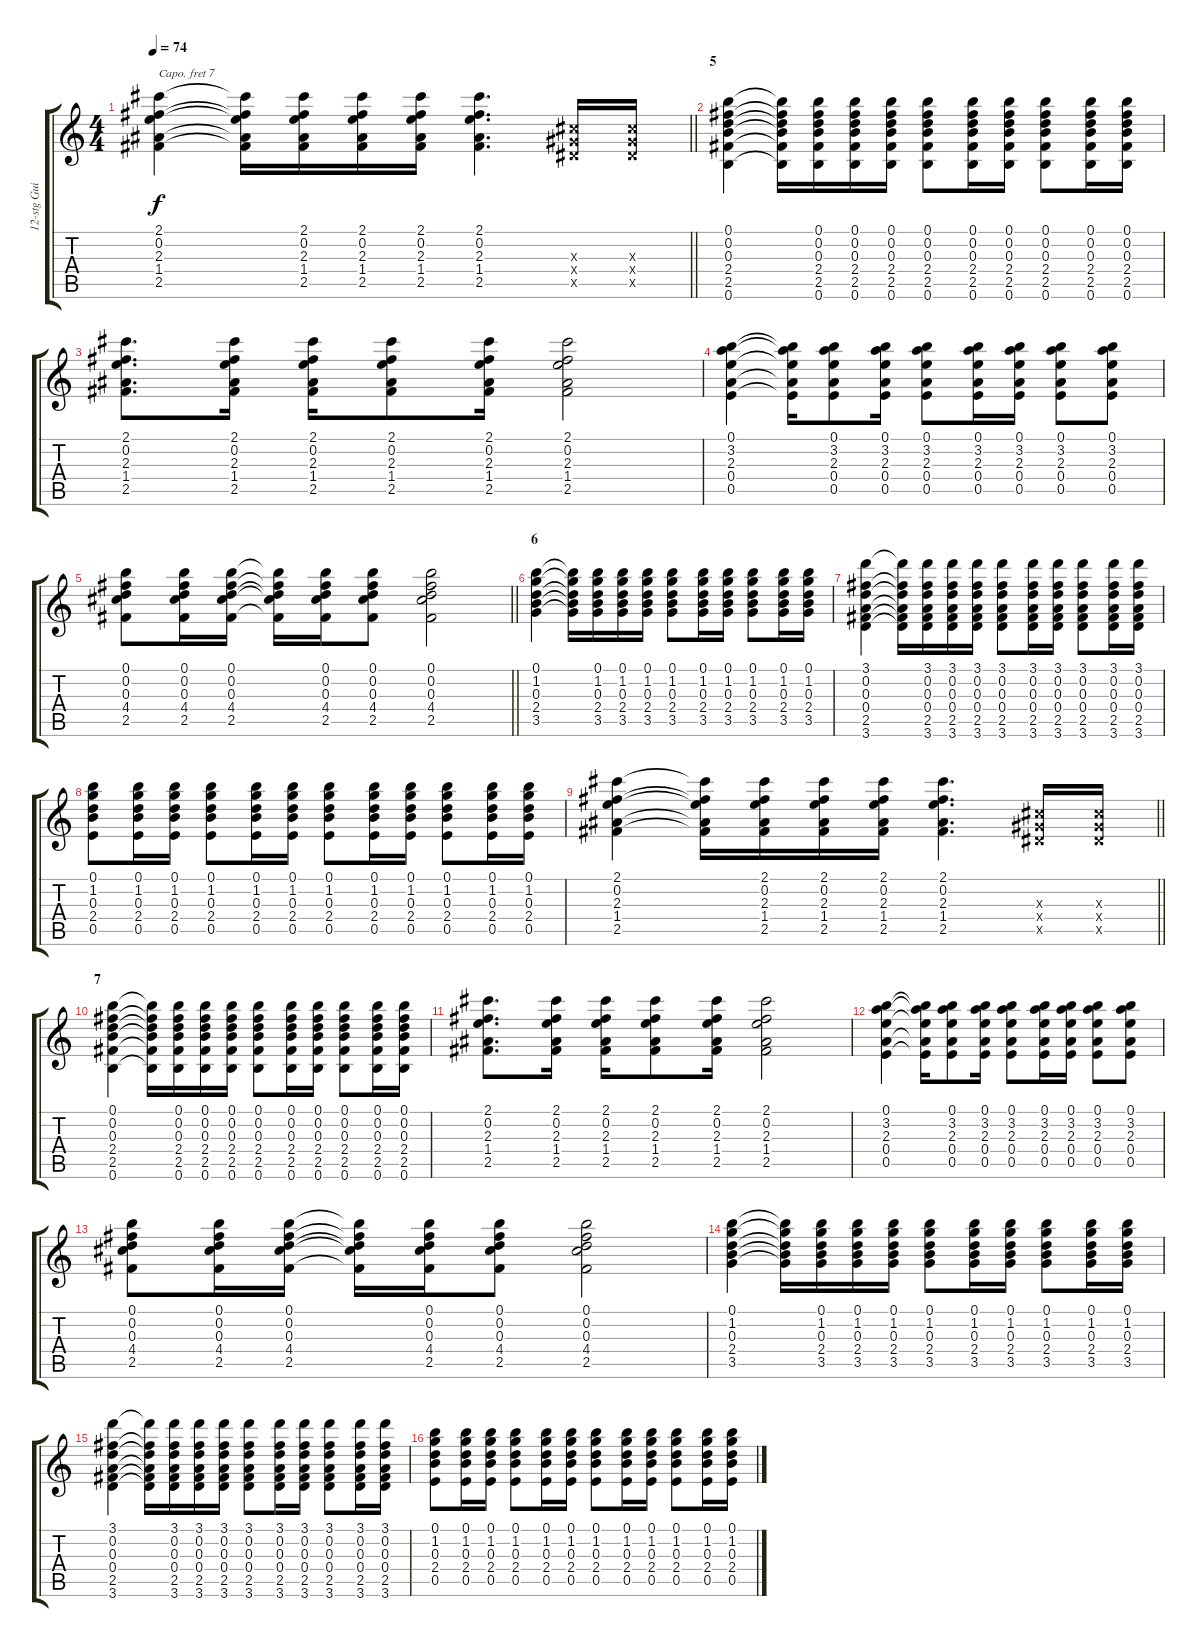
\track ("12-stg Guitar (1)" "12-stg Gui") {instrument acousticguitarsteel}
\staff {score tabs}
\capo 7
\tuning (E4 B3 G3 D3 A2 E2) {hide}
\ts (4 4)
\tempo 74
\clef g2
\barLineRight lightlight
\ks c
(2.1 0.2 2.3 1.4 2.5).4{dy f} (2.1{t} 0.2{t} 2.3{t} 1.4{t} 2.5{t}).16 (2.1 0.2 2.3 1.4 2.5).16 (2.1 0.2 2.3 1.4 2.5).16 (2.1 0.2 2.3 1.4 2.5).16 (2.1 0.2 2.3 1.4 2.5).4{d} (-1.3{x} -1.4{x} -1.5{x}).16 (-1.3{x} -1.4{x} -1.5{x}).16 |
\section ("" "5")
(0.1 0.2 0.3 2.4 2.5 0.6).4 (0.1{t} 0.2{t} 0.3{t} 2.4{t} 2.5{t} 0.6{t}).16 (0.1 0.2 0.3 2.4 2.5 0.6).16 (0.1 0.2 0.3 2.4 2.5 0.6).16 (0.1 0.2 0.3 2.4 2.5 0.6).16 (0.1 0.2 0.3 2.4 2.5 0.6).8 (0.1 0.2 0.3 2.4 2.5 0.6).16 (0.1 0.2 0.3 2.4 2.5 0.6).16 (0.1 0.2 0.3 2.4 2.5 0.6).8 (0.1 0.2 0.3 2.4 2.5 0.6).16 (0.1 0.2 0.3 2.4 2.5 0.6).16 |
(2.1 0.2 2.3 1.4 2.5).8{d} (2.1 0.2 2.3 1.4 2.5).16 (2.1 0.2 2.3 1.4 2.5).16 (2.1 0.2 2.3 1.4 2.5).8 (2.1 0.2 2.3 1.4 2.5).16 (2.1 0.2 2.3 1.4 2.5).2 |
(0.1 3.2 2.3 0.4 0.5).4 (0.1{t} 3.2{t} 2.3{t} 0.4{t} 0.5{t}).16 (0.1 3.2 2.3 0.4 0.5).8 (0.1 3.2 2.3 0.4 0.5).16 (0.1 3.2 2.3 0.4 0.5).8 (0.1 3.2 2.3 0.4 0.5).16 (0.1 3.2 2.3 0.4 0.5).16 (0.1 3.2 2.3 0.4 0.5).8 (0.1 3.2 2.3 0.4 0.5).8 |
\barLineRight lightlight
(0.1 0.2 0.3 4.4 2.5).8 (0.1 0.2 0.3 4.4 2.5).16 (0.1 0.2 0.3 4.4 2.5).16 (0.1{t} 0.2{t} 0.3{t} 4.4{t} 2.5{t}).16 (0.1 0.2 0.3 4.4 2.5).16 (0.1 0.2 0.3 4.4 2.5).8 (0.1 0.2 0.3 4.4 2.5).2 |
\section ("" "6")
(0.1 1.2 0.3 2.4 3.5).4 (0.1{t} 1.2{t} 0.3{t} 2.4{t} 3.5{t}).16 (0.1 1.2 0.3 2.4 3.5).16 (0.1 1.2 0.3 2.4 3.5).16 (0.1 1.2 0.3 2.4 3.5).16 (0.1 1.2 0.3 2.4 3.5).8 (0.1 1.2 0.3 2.4 3.5).16 (0.1 1.2 0.3 2.4 3.5).16 (0.1 1.2 0.3 2.4 3.5).8 (0.1 1.2 0.3 2.4 3.5).16 (0.1 1.2 0.3 2.4 3.5).16 |
(3.1 0.2 0.3 0.4 2.5 3.6).4 (3.1{t} 0.2{t} 0.3{t} 0.4{t} 2.5{t} 3.6{t}).16 (3.1 0.2 0.3 0.4 2.5 3.6).16 (3.1 0.2 0.3 0.4 2.5 3.6).16 (3.1 0.2 0.3 0.4 2.5 3.6).16 (3.1 0.2 0.3 0.4 2.5 3.6).8 (3.1 0.2 0.3 0.4 2.5 3.6).16 (3.1 0.2 0.3 0.4 2.5 3.6).16 (3.1 0.2 0.3 0.4 2.5 3.6).8 (3.1 0.2 0.3 0.4 2.5 3.6).16 (3.1 0.2 0.3 0.4 2.5 3.6).16 |
(0.1 1.2 0.3 2.4 0.5).8 (0.1 1.2 0.3 2.4 0.5).16 (0.1 1.2 0.3 2.4 0.5).16 (0.1 1.2 0.3 2.4 0.5).8 (0.1 1.2 0.3 2.4 0.5).16 (0.1 1.2 0.3 2.4 0.5).16 (0.1 1.2 0.3 2.4 0.5).8 (0.1 1.2 0.3 2.4 0.5).16 (0.1 1.2 0.3 2.4 0.5).16 (0.1 1.2 0.3 2.4 0.5).8 (0.1 1.2 0.3 2.4 0.5).16 (0.1 1.2 0.3 2.4 0.5).16 |
\barLineRight lightlight
(2.1 0.2 2.3 1.4 2.5).4 (2.1{t} 0.2{t} 2.3{t} 1.4{t} 2.5{t}).16 (2.1 0.2 2.3 1.4 2.5).16 (2.1 0.2 2.3 1.4 2.5).16 (2.1 0.2 2.3 1.4 2.5).16 (2.1 0.2 2.3 1.4 2.5).4{d} (-1.3{x} -1.4{x} -1.5{x}).16 (-1.3{x} -1.4{x} -1.5{x}).16 |
\section ("" "7")
(0.1 0.2 0.3 2.4 2.5 0.6).4 (0.1{t} 0.2{t} 0.3{t} 2.4{t} 2.5{t} 0.6{t}).16 (0.1 0.2 0.3 2.4 2.5 0.6).16 (0.1 0.2 0.3 2.4 2.5 0.6).16 (0.1 0.2 0.3 2.4 2.5 0.6).16 (0.1 0.2 0.3 2.4 2.5 0.6).8 (0.1 0.2 0.3 2.4 2.5 0.6).16 (0.1 0.2 0.3 2.4 2.5 0.6).16 (0.1 0.2 0.3 2.4 2.5 0.6).8 (0.1 0.2 0.3 2.4 2.5 0.6).16 (0.1 0.2 0.3 2.4 2.5 0.6).16 |
(2.1 0.2 2.3 1.4 2.5).8{d} (2.1 0.2 2.3 1.4 2.5).16 (2.1 0.2 2.3 1.4 2.5).16 (2.1 0.2 2.3 1.4 2.5).8 (2.1 0.2 2.3 1.4 2.5).16 (2.1 0.2 2.3 1.4 2.5).2 |
(0.1 3.2 2.3 0.4 0.5).4 (0.1{t} 3.2{t} 2.3{t} 0.4{t} 0.5{t}).16 (0.1 3.2 2.3 0.4 0.5).8 (0.1 3.2 2.3 0.4 0.5).16 (0.1 3.2 2.3 0.4 0.5).8 (0.1 3.2 2.3 0.4 0.5).16 (0.1 3.2 2.3 0.4 0.5).16 (0.1 3.2 2.3 0.4 0.5).8 (0.1 3.2 2.3 0.4 0.5).8 |
(0.1 0.2 0.3 4.4 2.5).8 (0.1 0.2 0.3 4.4 2.5).16 (0.1 0.2 0.3 4.4 2.5).16 (0.1{t} 0.2{t} 0.3{t} 4.4{t} 2.5{t}).16 (0.1 0.2 0.3 4.4 2.5).16 (0.1 0.2 0.3 4.4 2.5).8 (0.1 0.2 0.3 4.4 2.5).2 |
(0.1 1.2 0.3 2.4 3.5).4 (0.1{t} 1.2{t} 0.3{t} 2.4{t} 3.5{t}).16 (0.1 1.2 0.3 2.4 3.5).16 (0.1 1.2 0.3 2.4 3.5).16 (0.1 1.2 0.3 2.4 3.5).16 (0.1 1.2 0.3 2.4 3.5).8 (0.1 1.2 0.3 2.4 3.5).16 (0.1 1.2 0.3 2.4 3.5).16 (0.1 1.2 0.3 2.4 3.5).8 (0.1 1.2 0.3 2.4 3.5).16 (0.1 1.2 0.3 2.4 3.5).16 |
(3.1 0.2 0.3 0.4 2.5 3.6).4 (3.1{t} 0.2{t} 0.3{t} 0.4{t} 2.5{t} 3.6{t}).16 (3.1 0.2 0.3 0.4 2.5 3.6).16 (3.1 0.2 0.3 0.4 2.5 3.6).16 (3.1 0.2 0.3 0.4 2.5 3.6).16 (3.1 0.2 0.3 0.4 2.5 3.6).8 (3.1 0.2 0.3 0.4 2.5 3.6).16 (3.1 0.2 0.3 0.4 2.5 3.6).16 (3.1 0.2 0.3 0.4 2.5 3.6).8 (3.1 0.2 0.3 0.4 2.5 3.6).16 (3.1 0.2 0.3 0.4 2.5 3.6).16 |
(0.1 1.2 0.3 2.4 0.5).8 (0.1 1.2 0.3 2.4 0.5).16 (0.1 1.2 0.3 2.4 0.5).16 (0.1 1.2 0.3 2.4 0.5).8 (0.1 1.2 0.3 2.4 0.5).16 (0.1 1.2 0.3 2.4 0.5).16 (0.1 1.2 0.3 2.4 0.5).8 (0.1 1.2 0.3 2.4 0.5).16 (0.1 1.2 0.3 2.4 0.5).16 (0.1 1.2 0.3 2.4 0.5).8 (0.1 1.2 0.3 2.4 0.5).16 (0.1 1.2 0.3 2.4 0.5).16
